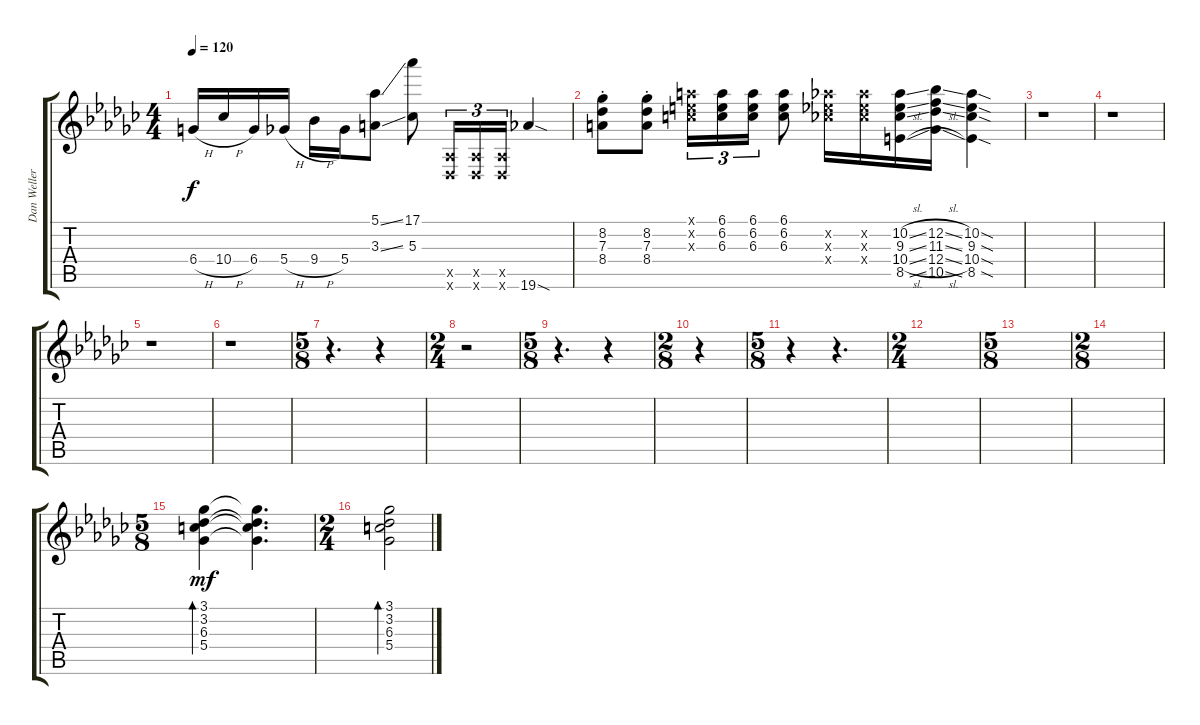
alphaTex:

\track ("Dan Weller" "Dan Weller") {instrument overdrivenguitar}
\staff {score tabs}
\tuning (Eb4 Bb3 Gb3 Db3 Ab2 Db2) {hide}
\ts (4 4)
\tempo 120
\clef g2
\ks gb
6.4{h}.16{dy f} 10.4{h}.16 6.4.16 5.4{h}.16 9.4{h}.16 5.4.16 (5.1{ss} 3.3{ss}).8 (17.1 5.3).8 (0.5{x} 0.6{x}).16{tu (3 2)} (0.5{x} 0.6{x}).16{tu (3 2)} (0.5{x} 0.6{x}).16{tu (3 2)} 19.6{sod}.4 |
(8.2{st} 7.3{st} 8.4{st}).8 (8.2{st} 7.3{st} 8.4{st}).8 (6.1{x} 6.2{x} 6.3{x}).16{tu (3 2)} (6.1 6.2 6.3).16{tu (3 2)} (6.1 6.2 6.3).16{tu (3 2)} (6.1 6.2 6.3).8 (10.2{x} 9.3{x} 10.4{x}).16 (10.2{x} 9.3{x} 10.4{x}).16 (10.2{sl} 9.3{sl} 10.4{sl} 8.5{sl}).16 (12.2{sl} 11.3{sl} 12.4{sl} 10.5{sl}).16 (10.2{sod} 9.3{sod} 10.4{sod} 8.5{sod}).4 |
r.1 |
r.1 |
r.1 |
r.1 |
\ts (5 8)
r.4{d} r.4 |
\ts (2 4)
r.2 |
\ts (5 8)
r.4{d} r.4 |
\ts (2 8)
r.4 |
\ts (5 8)
r.4 r.4{d} |
\ts (2 4)
|
\ts (5 8)
|
\ts (2 8)
|
\ts (5 8)
(3.1 3.2 6.3 5.4).4{bd 480 dy mf} (3.1{t} 3.2{t} 6.3{t} 5.4{t}).4{d} |
\ts (2 4)
(3.1 3.2 6.3 5.4).2{bd 480}
